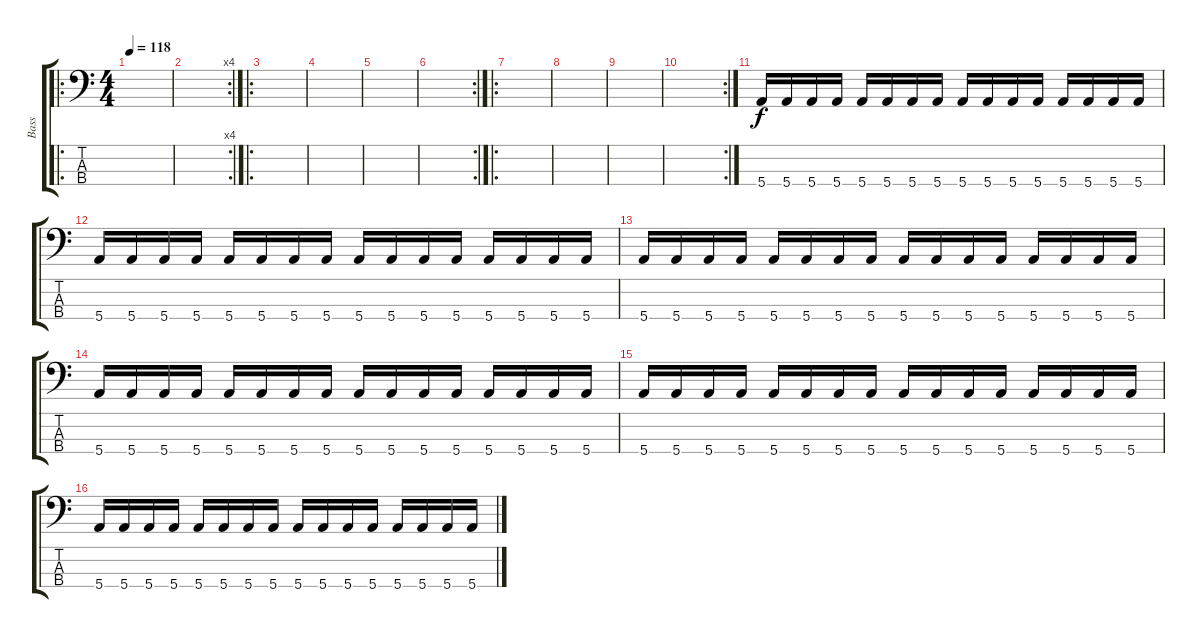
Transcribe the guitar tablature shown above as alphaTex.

\track ("Bass" "Bass") {instrument synthbass2}
\staff {score tabs}
\tuning (G2 D2 A1 E1) {hide}
\ro
\ts (4 4)
\tempo 118
\clef f4
\ks c
|
\rc 4
|
\ro
|
|
|
\rc 2
|
\ro
|
|
|
\rc 2
|
5.4.16 5.4.16 5.4.16 5.4.16 5.4.16 5.4.16 5.4.16 5.4.16 5.4.16 5.4.16 5.4.16 5.4.16 5.4.16 5.4.16 5.4.16 5.4.16 |
5.4.16 5.4.16 5.4.16 5.4.16 5.4.16 5.4.16 5.4.16 5.4.16 5.4.16 5.4.16 5.4.16 5.4.16 5.4.16 5.4.16 5.4.16 5.4.16 |
5.4.16 5.4.16 5.4.16 5.4.16 5.4.16 5.4.16 5.4.16 5.4.16 5.4.16 5.4.16 5.4.16 5.4.16 5.4.16 5.4.16 5.4.16 5.4.16 |
5.4.16 5.4.16 5.4.16 5.4.16 5.4.16 5.4.16 5.4.16 5.4.16 5.4.16 5.4.16 5.4.16 5.4.16 5.4.16 5.4.16 5.4.16 5.4.16 |
5.4.16 5.4.16 5.4.16 5.4.16 5.4.16 5.4.16 5.4.16 5.4.16 5.4.16 5.4.16 5.4.16 5.4.16 5.4.16 5.4.16 5.4.16 5.4.16 |
5.4.16 5.4.16 5.4.16 5.4.16 5.4.16 5.4.16 5.4.16 5.4.16 5.4.16 5.4.16 5.4.16 5.4.16 5.4.16 5.4.16 5.4.16 5.4.16
